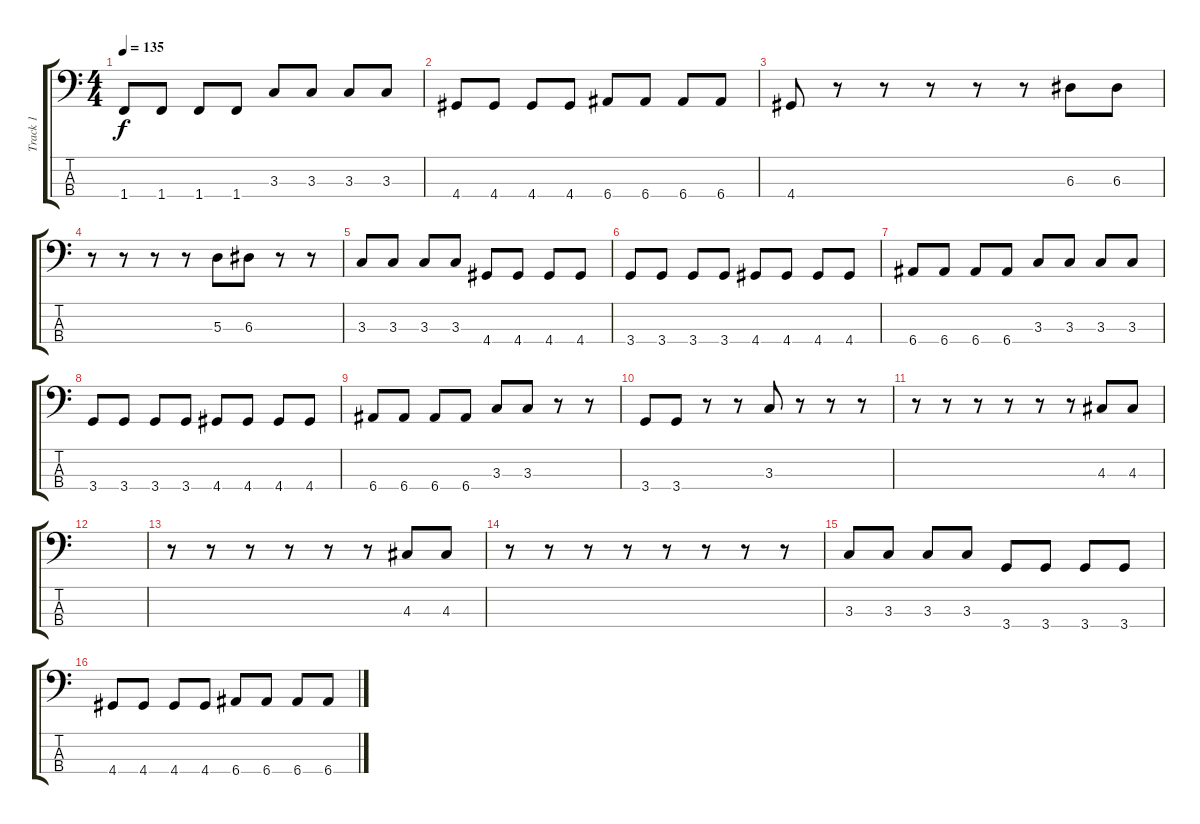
\track ("Track 1" "Track 1") {mute instrument electricbassfinger}
\staff {score tabs}
\tuning (G2 D2 A1 E1) {hide}
\ts (4 4)
\tempo 135
\clef f4
\ks c
1.4.8{dy f} 1.4.8 1.4.8 1.4.8 3.3.8 3.3.8 3.3.8 3.3.8 |
4.4.8 4.4.8 4.4.8 4.4.8 6.4.8 6.4.8 6.4.8 6.4.8 |
4.4.8 r.8 r.8 r.8 r.8 r.8 6.3.8 6.3.8 |
r.8 r.8 r.8 r.8 5.3.8 6.3.8 r.8 r.8 |
3.3.8 3.3.8 3.3.8 3.3.8 4.4.8 4.4.8 4.4.8 4.4.8 |
3.4.8 3.4.8 3.4.8 3.4.8 4.4.8 4.4.8 4.4.8 4.4.8 |
6.4.8 6.4.8 6.4.8 6.4.8 3.3.8 3.3.8 3.3.8 3.3.8 |
3.4.8 3.4.8 3.4.8 3.4.8 4.4.8 4.4.8 4.4.8 4.4.8 |
6.4.8 6.4.8 6.4.8 6.4.8 3.3.8 3.3.8 r.8 r.8 |
3.4.8 3.4.8 r.8 r.8 3.3.8 r.8 r.8 r.8 |
r.8 r.8 r.8 r.8 r.8 r.8 4.3.8 4.3.8 |
|
r.8 r.8 r.8 r.8 r.8 r.8 4.3.8 4.3.8 |
r.8 r.8 r.8 r.8 r.8 r.8 r.8 r.8 |
3.3.8 3.3.8 3.3.8 3.3.8 3.4.8 3.4.8 3.4.8 3.4.8 |
4.4.8 4.4.8 4.4.8 4.4.8 6.4.8 6.4.8 6.4.8 6.4.8
